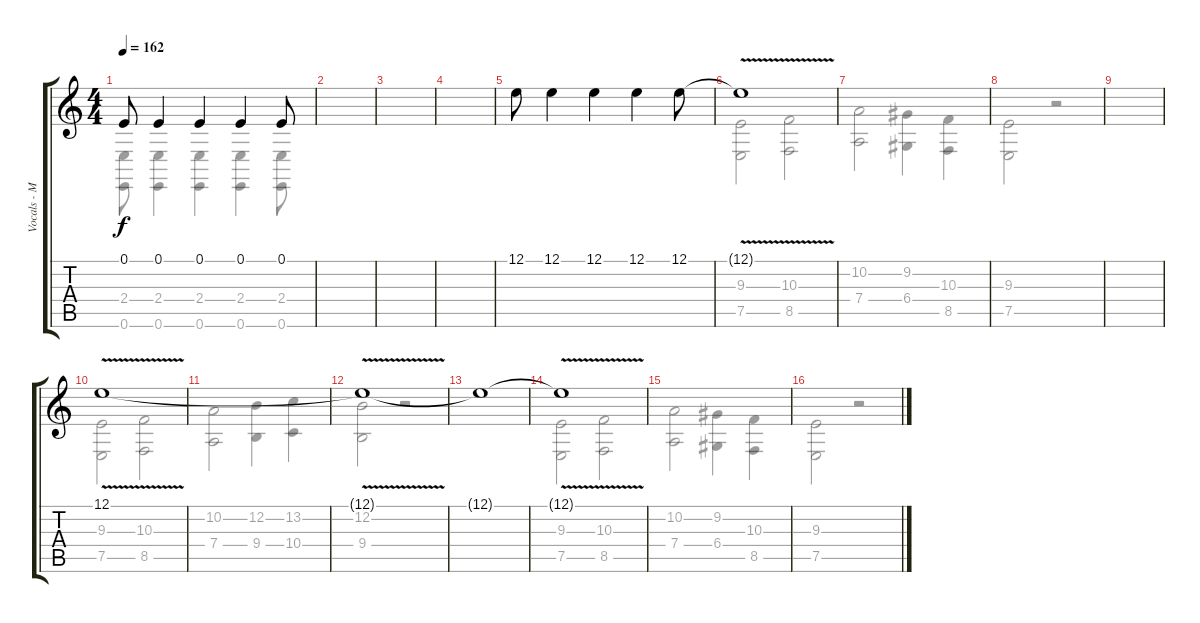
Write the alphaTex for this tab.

\track ("Vocals - Mark Tornillo" "Vocals - M") {instrument stringensemble1}
\staff {score tabs}
\tuning (E4 B3 G3 D3 A2 E2) {hide}
\voice
\ts (4 4)
\tempo 162
\clef g2
\ks c
0.1.8{dy f} 0.1.4 0.1.4 0.1.4 0.1.8 |
|
|
|
12.1.8 12.1.4 12.1.4 12.1.4 12.1.8 |
12.1{v t}.1 |
|
|
|
12.1{v}.1 |
|
12.1{t}.1 |
12.1{t}.1 |
12.1{v t}.1 |
|
\voice
\clef g2
\ottava regular
\simile none
\ks c
(2.4 0.6).8{dy f} (2.4 0.6).4 (2.4 0.6).4 (2.4 0.6).4 (2.4 0.6).8 |
|
|
|
|
(9.3 7.5).2 (10.3 8.5).2 |
(10.2 7.4).2 (9.2 6.4).4 (10.3 8.5).4 |
(9.3 7.5).2 r.2 |
|
(9.3 7.5).2 (10.3 8.5).2 |
(10.2 7.4).2 (12.2 9.4).4 (13.2 10.4).4 |
(12.2 9.4).2 r.2 |
|
(9.3 7.5).2 (10.3 8.5).2 |
(10.2 7.4).2 (9.2 6.4).4 (10.3 8.5).4 |
(9.3 7.5).2 r.2
